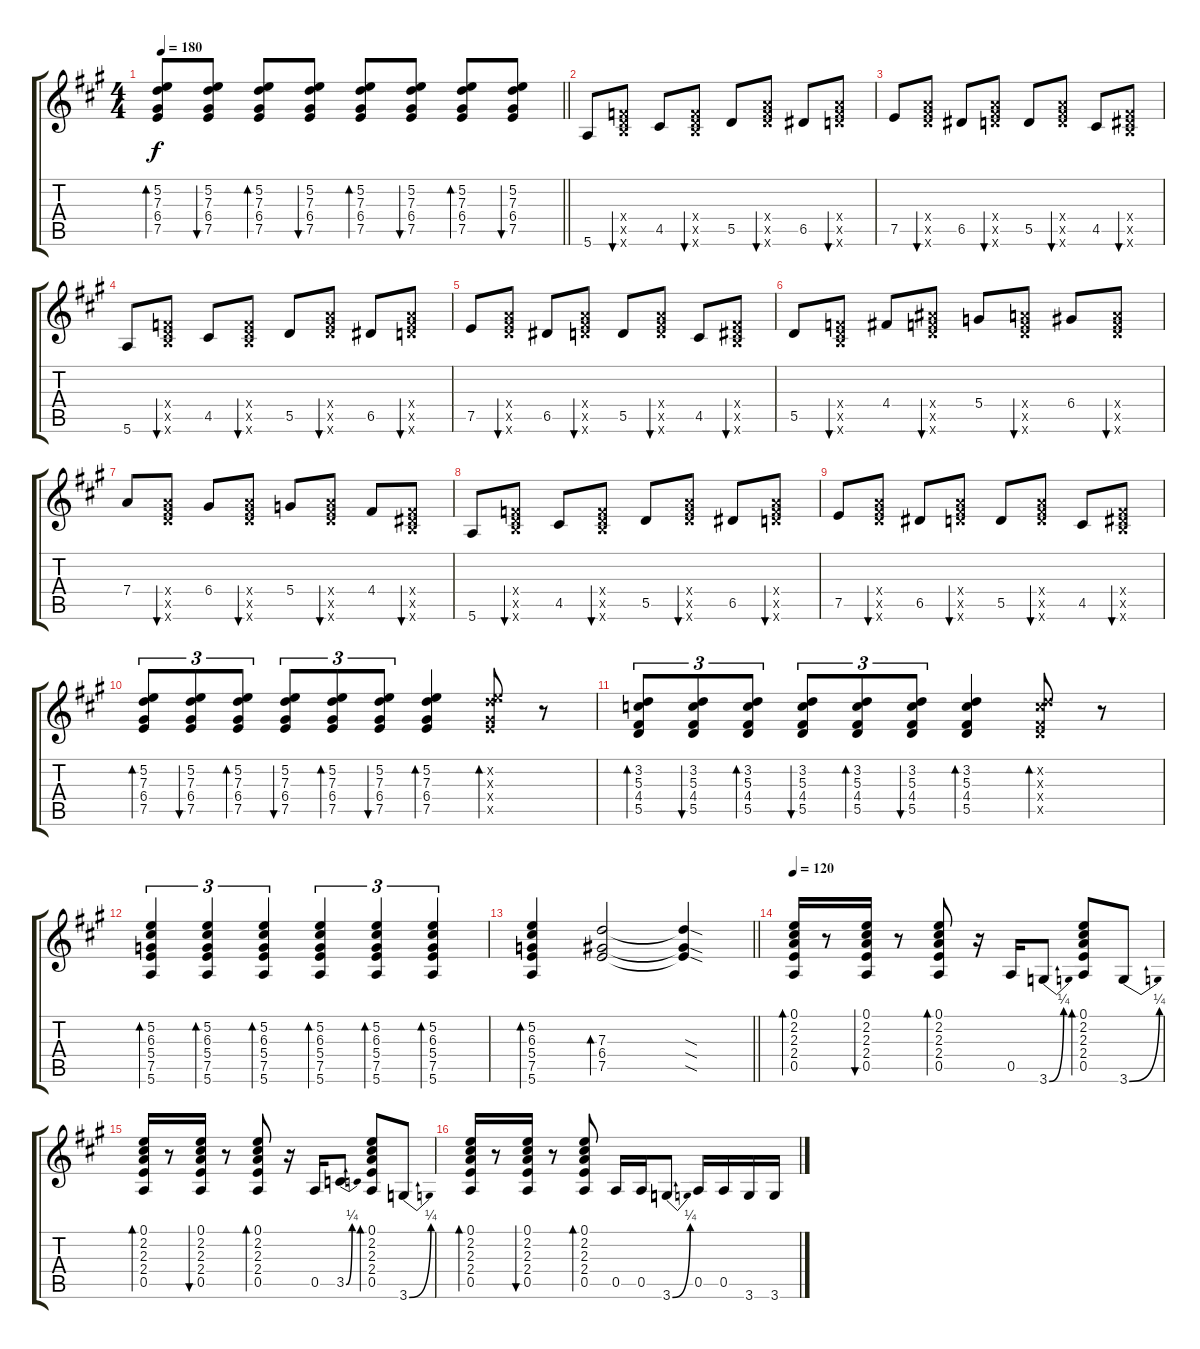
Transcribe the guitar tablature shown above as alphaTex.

\track "" {instrument acousticguitarsteel}
\staff {score tabs}
\tuning (E4 B3 G3 D3 A2 E2) {hide}
\ts (4 4)
\tempo 180
\clef g2
\barLineRight lightlight
\ks a
(5.2 7.3 6.4 7.5).8{bd 30 dy f} (5.2 7.3 6.4 7.5).8{bu 30} (5.2 7.3 6.4 7.5).8{bd 30} (5.2 7.3 6.4 7.5).8{bu 30} (5.2 7.3 6.4 7.5).8{bd 30} (5.2 7.3 6.4 7.5).8{bu 30} (5.2 7.3 6.4 7.5).8{bd 30} (5.2 7.3 6.4 7.5).8{bu 30} |
5.6.8 (3.4{x} 5.5{x} 7.6{x}).8{bu 30} 4.5.8 (3.4{x} 5.5{x} 7.6{x}).8{bu 30} 5.5.8 (7.4{x} 8.5{x} 10.6{x}).8{bu 30} 6.5.8 (7.4{x} 8.5{x} 10.6{x}).8{bu 30} |
7.5.8 (7.4{x} 9.5{x} 10.6{x}).8{bu 30} 6.5.8 (7.4{x} 9.5{x} 10.6{x}).8{bu 30} 5.5.8 (7.4{x} 9.5{x} 10.6{x}).8{bu 30} 4.5.8 (4.4{x} 6.5{x} 7.6{x}).8{bu 30} |
5.6.8 (3.4{x} 5.5{x} 7.6{x}).8{bu 30} 4.5.8 (3.4{x} 5.5{x} 7.6{x}).8{bu 30} 5.5.8 (7.4{x} 8.5{x} 10.6{x}).8{bu 30} 6.5.8 (7.4{x} 8.5{x} 10.6{x}).8{bu 30} |
7.5.8 (7.4{x} 9.5{x} 10.6{x}).8{bu 30} 6.5.8 (7.4{x} 9.5{x} 10.6{x}).8{bu 30} 5.5.8 (7.4{x} 9.5{x} 10.6{x}).8{bu 30} 4.5.8 (4.4{x} 6.5{x} 7.6{x}).8{bu 30} |
5.5.8 (3.4{x} 5.5{x} 7.6{x}).8{bu 30} 4.4.8 (8.4{x} 8.5{x} 10.6{x}).8{bu 30} 5.4.8 (7.4{x} 8.5{x} 10.6{x}).8{bu 30} 6.4.8 (7.4{x} 8.5{x} 10.6{x}).8{bu 30} |
7.4.8 (7.4{x} 9.5{x} 10.6{x}).8{bu 30} 6.4.8 (7.4{x} 9.5{x} 10.6{x}).8{bu 30} 5.4.8 (7.4{x} 9.5{x} 10.6{x}).8{bu 30} 4.4.8 (4.4{x} 6.5{x} 7.6{x}).8{bu 30} |
5.6.8 (3.4{x} 5.5{x} 7.6{x}).8{bu 30} 4.5.8 (3.4{x} 5.5{x} 7.6{x}).8{bu 30} 5.5.8 (7.4{x} 8.5{x} 10.6{x}).8{bu 30} 6.5.8 (7.4{x} 8.5{x} 10.6{x}).8{bu 30} |
7.5.8 (7.4{x} 9.5{x} 10.6{x}).8{bu 30} 6.5.8 (7.4{x} 9.5{x} 10.6{x}).8{bu 30} 5.5.8 (7.4{x} 9.5{x} 10.6{x}).8{bu 30} 4.5.8 (4.4{x} 6.5{x} 7.6{x}).8{bu 30} |
(5.2 7.3 6.4 7.5).8{tu (3 2) bd 30} (5.2 7.3 6.4 7.5).8{tu (3 2) bu 30} (5.2 7.3 6.4 7.5).8{tu (3 2) bd 30} (5.2 7.3 6.4 7.5).8{tu (3 2) bu 30} (5.2 7.3 6.4 7.5).8{tu (3 2) bd 30} (5.2 7.3 6.4 7.5).8{tu (3 2) bu 30} (5.2 7.3 6.4 7.5).4{bd 30} (5.2{x} 7.3{x} 6.4{x} 7.5{x}).8{bd 30} r.8 |
(3.2 5.3 4.4 5.5).8{tu (3 2) bd 30} (3.2 5.3 4.4 5.5).8{tu (3 2) bu 30} (3.2 5.3 4.4 5.5).8{tu (3 2) bd 30} (3.2 5.3 4.4 5.5).8{tu (3 2) bu 30} (3.2 5.3 4.4 5.5).8{tu (3 2) bd 30} (3.2 5.3 4.4 5.5).8{tu (3 2) bu 30} (3.2 5.3 4.4 5.5).4{bd 30} (3.2{x} 5.3{x} 4.4{x} 5.5{x}).8{bd 30} r.8 |
(5.2 6.3 5.4 7.5 5.6).4{tu (3 2) bd 30} (5.2 6.3 5.4 7.5 5.6).4{tu (3 2) bd 30} (5.2 6.3 5.4 7.5 5.6).4{tu (3 2) bd 30} (5.2 6.3 5.4 7.5 5.6).4{tu (3 2) bd 30} (5.2 6.3 5.4 7.5 5.6).4{tu (3 2) bd 30} (5.2 6.3 5.4 7.5 5.6).4{tu (3 2) bd 30} |
\barLineRight lightlight
(5.2 6.3 5.4 7.5 5.6).4{bd 30} (7.3 6.4 7.5).2{bd 30} (7.3{sod t} 6.4{sod t} 7.5{sod t}).4 |
\tempo 120
(0.1 2.2 2.3 2.4 0.5).16{bd 30} r.8 (0.1 2.2 2.3 2.4 0.5).16{bu 30} r.8 (0.1 2.2 2.3 2.4 0.5).8{bd 30} r.16 0.5.16 3.6{be (bend 0 0 60 1)}.8 (0.1 2.2 2.3 2.4 0.5).8{bd 30} 3.6{be (bend 0 0 60 1)}.8 |
(0.1 2.2 2.3 2.4 0.5).16{bd 30} r.8 (0.1 2.2 2.3 2.4 0.5).16{bu 30} r.8 (0.1 2.2 2.3 2.4 0.5).8{bd 30} r.16 0.5.16 3.5{be (bend 0 0 60 1)}.8 (0.1 2.2 2.3 2.4 0.5).8{bd 30} 3.6{be (bend 0 0 60 1)}.8 |
(0.1 2.2 2.3 2.4 0.5).16{bd 30} r.8 (0.1 2.2 2.3 2.4 0.5).16{bu 30} r.8 (0.1 2.2 2.3 2.4 0.5).8{bd 30} 0.5.16 0.5.16 3.6{be (bend 0 0 60 1)}.8 0.5.16 0.5.16 3.6.16 3.6.16
